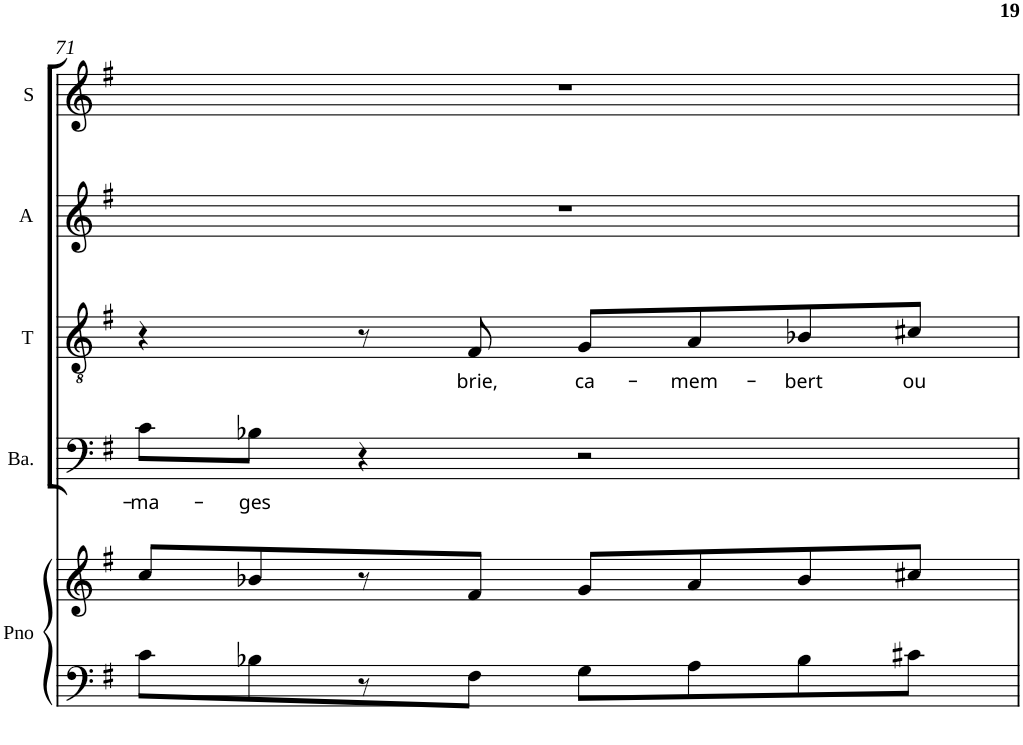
**kern	**kern	**kern	**text	**kern	**text	**kern	**kern
*part5	*part5	*part4	*part4	*part3	*part3	*part2	*part1
*staff6	*staff5	*staff4	*staff4	*staff3	*staff3	*staff2	*staff1
*I"Piano	*	*I"Basse	*	*I"Ténor	*	*I"Alto	*I"Soprano
*I'Pno	*	*I'Ba.	*	*I'T	*	*I'A	*I'S
!!LO:PB:g=z
*clefF4	*clefG2	*clefF4	*	*clefGv2	*	*clefG2	*clefG2
*k[f#]	*k[f#]	*k[f#]	*	*k[f#]	*	*k[f#]	*k[f#]
*G:	*G:	*G:	*	*G:	*	*G:	*G:
*M4/4	*M4/4	*M4/4	*	*M4/4	*	*M4/4	*M4/4
*met(c)	*met(c)	*met(c)	*	*met(c)	*	*met(c)	*met(c)
=71	=71	=71	=71	=71	=71	=71	=71
!	!	!	!LO:LY:b	!	!	!	!
8c\L	8cc/L	8c\L	-ma-	4r	.	1r	1r
!	!	!	!LO:LY:b	!	!	!	!
8B-X\	8b-X/	8B-X\J	-ges	.	.	.	.
8r	8r	4r	.	8r	.	.	.
!	!	!	!	!	!LO:LY:b	!	!
8F#\J	8f#/J	.	.	8F#/	brie,	.	.
!	!	!	!	!	!LO:LY:b	!	!
8G\L	8g/L	2r	.	8G/L	ca-	.	.
!	!	!	!	!	!LO:LY:b	!	!
8A\	8a/	.	.	8A/	-mem-	.	.
!	!	!	!	!	!LO:LY:b	!	!
8B-\	8b-/	.	.	8B-X/	-bert	.	.
!	!	!	!	!	!LO:LY:b	!	!
8c#X\J	8cc#X/J	.	.	8c#X/J	ou	.	.
=	=	=	=	=	=	=	=
*-	*-	*-	*-	*-	*-	*-	*-
